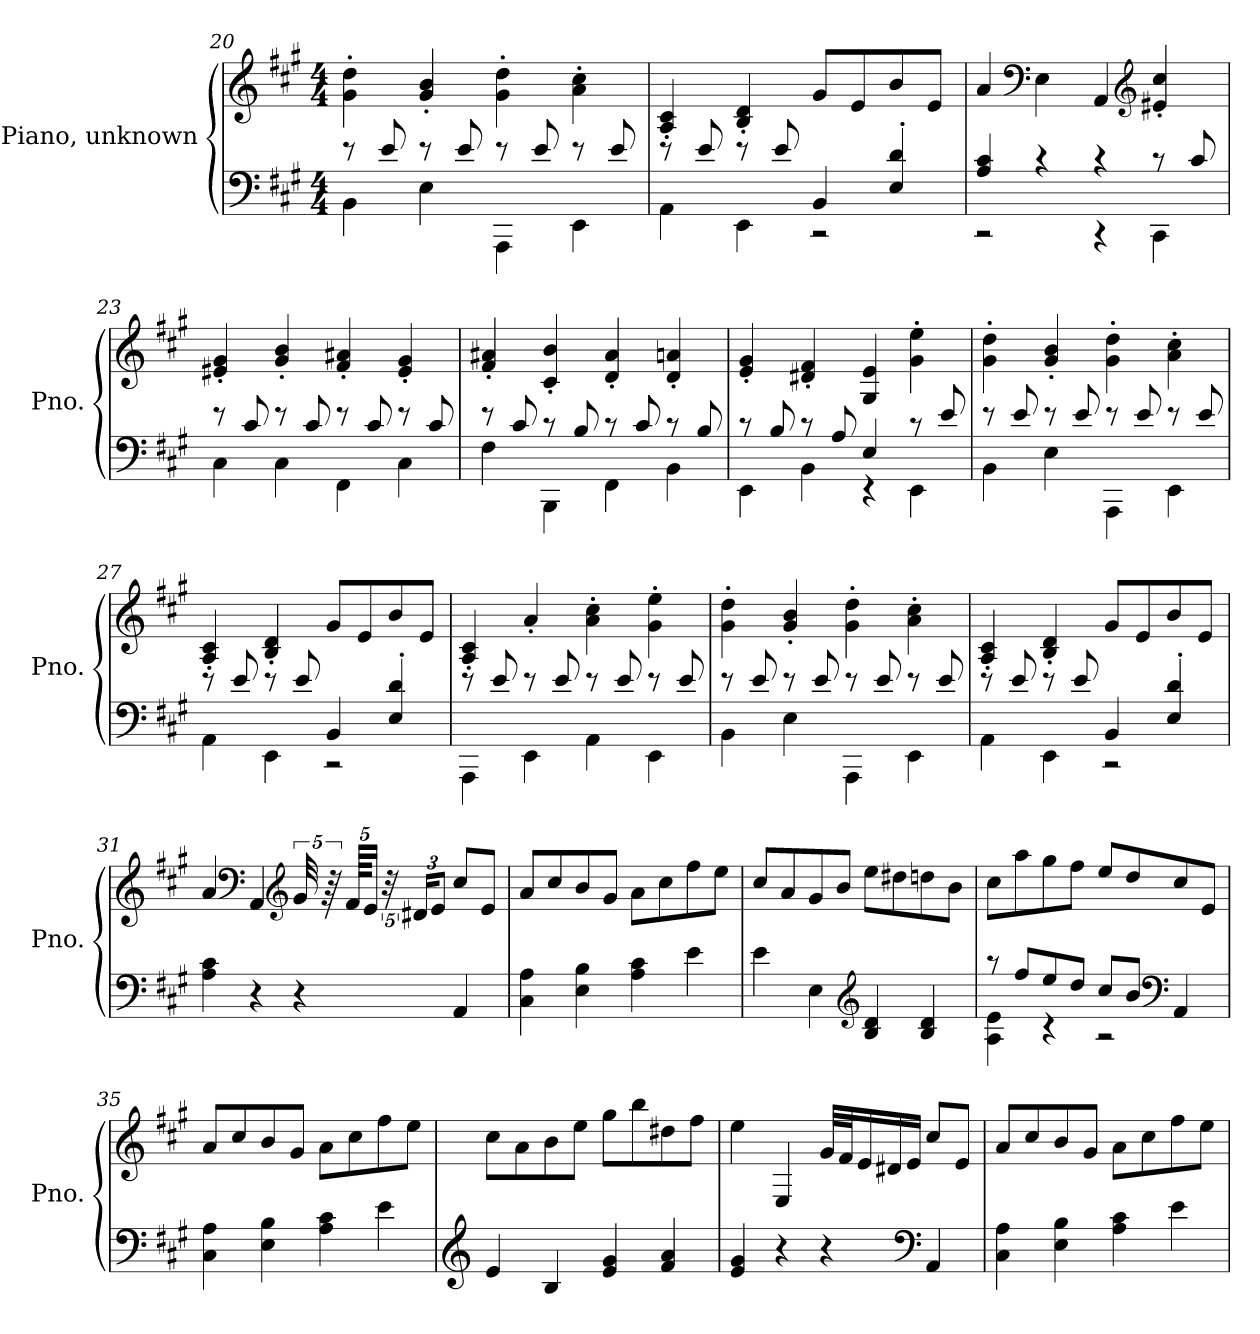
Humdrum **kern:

**kern	**kern
*part1	*part1
*staff2	*staff1
*I"Piano, unknown	*
*I'Pno.	*
!!LO:LB:g=z
*clefF4	*clefG2
*k[f#c#g#]	*k[f#c#g#]
*M4/4	*M4/4
=20	=20
*^	*
8r	4BB\	4g#\' 4dd\'
8e/	.	.
8r	4E\	4g#/' 4b/'
8e/	.	.
8r	4AAA\	4g#\' 4dd\'
8e/	.	.
8r	4EE\	4a\' 4cc#\'
8e/	.	.
=21	=21	=21
8r	4AA\	4A/' 4c#/'
8e/	.	.
8r	4EE\	4B/' 4d/'
8e/	.	.
4BB/	2r	8g#/L
.	.	8e/
4E/' 4d/'	.	8b/
.	.	8e/J
=22	=22	=22
4A/ 4c#/	2r	4a/
*	*	*clefF4
4r	.	4E\
4r	4r	4AA/
*	*	*clefG2
8r	4CC#\	4e#X/' 4cc#/'
8c#/	.	.
=23	=23	=23
8r	4C#\	4e#X/' 4g#/'
8c#/	.	.
8r	4C#\	4g#/' 4b/'
8c#/	.	.
8r	4FF#\	4f#/' 4a#X/'
8c#/	.	.
8r	4C#\	4e#/' 4g#/'
8c#/	.	.
!!LO:PB:g=z
=24	=24	=24
8r	4F#\	4f#/' 4a#X/'
8c#/	.	.
8r	4BBB\	4c#/' 4b/'
8B/	.	.
8r	4FF#\	4d/' 4a#/'
8c#/	.	.
8r	4BB\	4d/' 4an/'
8B/	.	.
=25	=25	=25
8r	4EE\	4e/' 4g#/'
8B/	.	.
8r	4BB\	4d#X/' 4f#/'
8A/	.	.
4E/	4r	4G#/ 4e/
8r	4EE\	4g#\' 4ee\'
8e/	.	.
=26	=26	=26
8r	4BB\	4g#\' 4dd\'
8e/	.	.
8r	4E\	4g#/' 4b/'
8e/	.	.
8r	4AAA\	4g#\' 4dd\'
8e/	.	.
8r	4EE\	4a\' 4cc#\'
8e/	.	.
=27	=27	=27
8r	4AA\	4A/' 4c#/'
8e/	.	.
8r	4EE\	4B/' 4d/'
8e/	.	.
4BB/	2r	8g#/L
.	.	8e/
4E/' 4d/'	.	8b/
.	.	8e/J
!!LO:LB:g=z
=28	=28	=28
8r	4AAA\	4A/' 4c#/'
8e/	.	.
8r	4EE\	4a'/
8e/	.	.
8r	4AA\	4a\' 4cc#\'
8e/	.	.
8r	4EE\	4g#\' 4ee\'
8e/	.	.
=29	=29	=29
8r	4BB\	4g#\' 4dd\'
8e/	.	.
8r	4E\	4g#/' 4b/'
8e/	.	.
8r	4AAA\	4g#\' 4dd\'
8e/	.	.
8r	4EE\	4a\' 4cc#\'
8e/	.	.
=30	=30	=30
8r	4AA\	4A/' 4c#/'
8e/	.	.
8r	4EE\	4B/' 4d/'
8e/	.	.
4BB/	2r	8g#/L
.	.	8e/
4E/' 4d/'	.	8b/
.	.	8e/J
*v	*v	*
!!LO:LB:g=z
=31	=31
4A\ 4c#\	4a/
*	*clefF4
4r	4AA/
*	*clefG2
4r	40g#/
.	80r
.	80f#/KKLL
.	20e/JJ
.	40r
*	*Xbrackettup
.	24d#X/KL
.	12e/J
4AA/	8cc#/L
.	8e/J
=32	=32
4C#\ 4A\	8a/L
.	8cc#/
4E\ 4B\	8b/
.	8g#/J
4A\ 4c#\	8a\L
.	8cc#\
4e\	8ff#\
.	8ee\J
=33	=33
4e\	8cc#/L
.	8a/
4E\	8g#/
.	8b/J
*clefG2	*
4B/ 4d/	8ee\L
.	8dd#X\
4B/ 4d/	8ddn\
.	8b\J
!!LO:LB:g=z
=34	=34
*^	*
8r	4A\ 4e\	8cc#\L
8ff#/L	.	8aa\
8ee/	4r	8gg#\
8dd/J	.	8ff#\J
8cc#/L	2r	8ee/L
8b/J	.	8dd/
*clefF4	*	*
4AA/	.	8cc#/
.	.	8e/J
*v	*v	*
=35	=35
4C#\ 4A\	8a/L
.	8cc#/
4E\ 4B\	8b/
.	8g#/J
4A\ 4c#\	8a\L
.	8cc#\
4e\	8ff#\
.	8ee\J
=36	=36
*clefG2	*
4e/	8cc#\L
.	8a\
4B/	8b\
.	8ee\J
4e/ 4g#/	8gg#\L
.	8bb\
4f#/ 4a/	8dd#X\
.	8ff#\J
=37	=37
4e/ 4g#/	4ee\
4r	4E/
4r	32g#/LLL
.	32f#/J
.	16e/
.	16d#X/
.	16e/JJ
*clefF4	*
4AA/	8cc#/L
.	8e/J
!!LO:LB:g=z
=38	=38
4C#\ 4A\	8a/L
.	8cc#/
4E\ 4B\	8b/
.	8g#/J
4A\ 4c#\	8a\L
.	8cc#\
4e\	8ff#\
.	8ee\J
=	=
*-	*-
